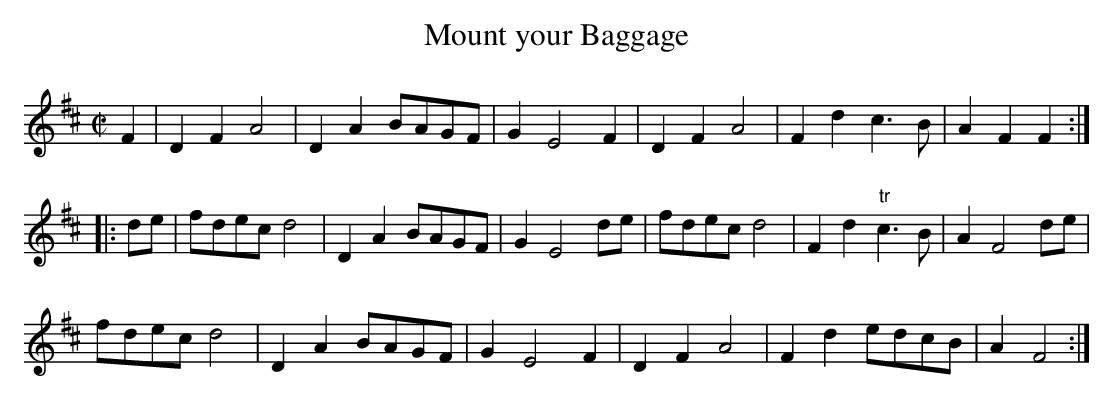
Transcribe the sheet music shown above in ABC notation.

X:1
T:Mount your Baggage
M:C|
L:1/4
K:D
F|\
DFA2| DA B/A/G/F/| GE2F| \
DFA2| Fdc>B| AFF:|
|:d/e/|\
f/d/e/c/d2| DA B/A/G/F/|GE2d/e/|\
f/d/e/c/d2| Fd"tr"c>B| AF2d/e/|
f/d/e/c/d2| DA B/A/G/F/| GE2F|\
DFA2| Fd e/d/c/B/| AF2:|
